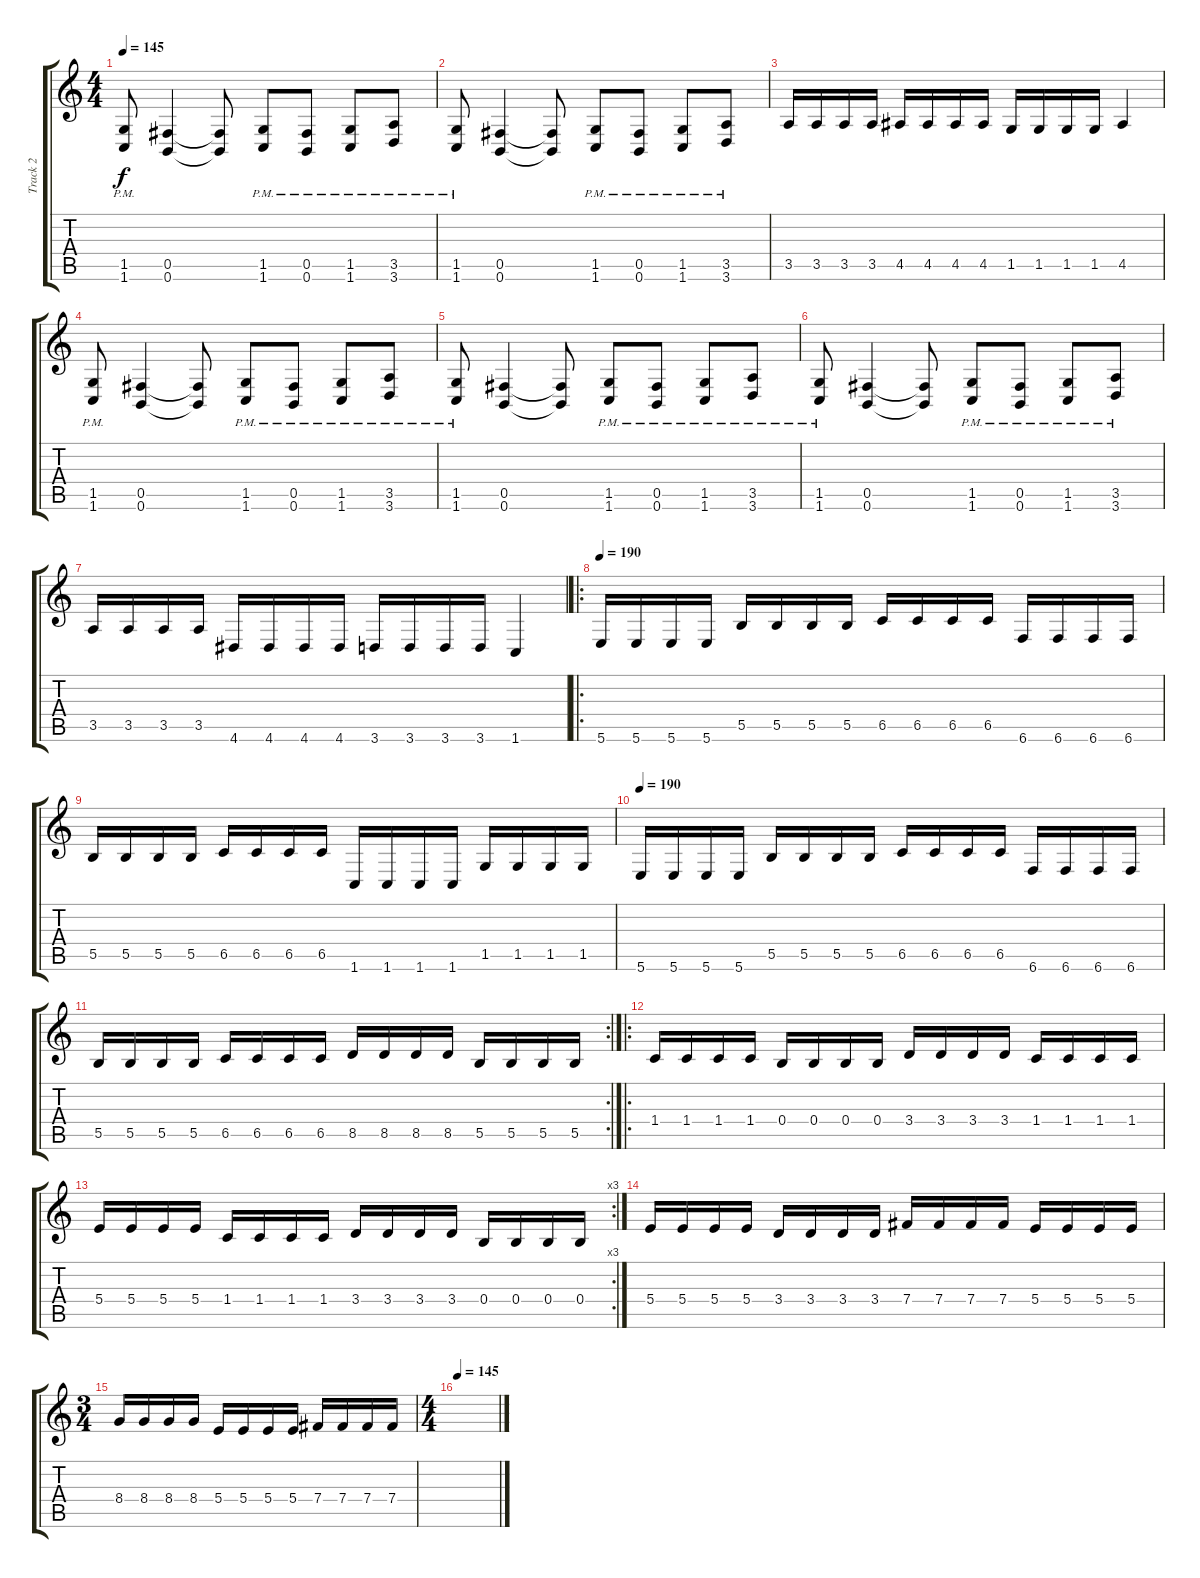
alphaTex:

\track ("Track 2" "Track 2") {instrument distortionguitar}
\staff {score tabs}
\tuning (Db4 Ab3 E3 B2 Gb2 B1) {hide}
\ts (4 4)
\tempo 145
\clef g2
\ks c
(1.5{pm} 1.6{pm}).8{dy f} (0.5 0.6).4 (0.5{t} 0.6{t}).8 (1.5{pm} 1.6{pm}).8 (0.5{pm} 0.6{pm}).8 (1.5{pm} 1.6{pm}).8 (3.5{pm} 3.6{pm}).8 |
(1.5{pm} 1.6{pm}).8 (0.5 0.6).4 (0.5{t} 0.6{t}).8 (1.5{pm} 1.6{pm}).8 (0.5{pm} 0.6{pm}).8 (1.5{pm} 1.6{pm}).8 (3.5{pm} 3.6{pm}).8 |
3.5.16{volume 13} 3.5.16 3.5.16 3.5.16 4.5.16 4.5.16 4.5.16 4.5.16 1.5.16 1.5.16 1.5.16 1.5.16 4.5.4 |
(1.5{pm} 1.6{pm}).8 (0.5 0.6).4 (0.5{t} 0.6{t}).8 (1.5{pm} 1.6{pm}).8 (0.5{pm} 0.6{pm}).8 (1.5{pm} 1.6{pm}).8 (3.5{pm} 3.6{pm}).8 |
(1.5{pm} 1.6{pm}).8 (0.5 0.6).4 (0.5{t} 0.6{t}).8 (1.5{pm} 1.6{pm}).8 (0.5{pm} 0.6{pm}).8 (1.5{pm} 1.6{pm}).8 (3.5{pm} 3.6{pm}).8 |
(1.5{pm} 1.6{pm}).8 (0.5 0.6).4 (0.5{t} 0.6{t}).8 (1.5{pm} 1.6{pm}).8 (0.5{pm} 0.6{pm}).8 (1.5{pm} 1.6{pm}).8 (3.5{pm} 3.6{pm}).8 |
3.5.16{volume 13} 3.5.16 3.5.16 3.5.16 4.6.16 4.6.16 4.6.16 4.6.16 3.6.16 3.6.16 3.6.16 3.6.16 1.6.4 |
\ro
\tempo 205
\tempo 190
5.6.16 5.6.16 5.6.16 5.6.16 5.5.16 5.5.16 5.5.16 5.5.16 6.5.16 6.5.16 6.5.16 6.5.16 6.6.16 6.6.16 6.6.16 6.6.16 |
5.5.16 5.5.16 5.5.16 5.5.16 6.5.16 6.5.16 6.5.16 6.5.16 1.6.16 1.6.16 1.6.16 1.6.16 1.5.16 1.5.16 1.5.16 1.5.16 |
\tempo 190
5.6.16 5.6.16 5.6.16 5.6.16 5.5.16 5.5.16 5.5.16 5.5.16 6.5.16 6.5.16 6.5.16 6.5.16 6.6.16 6.6.16 6.6.16 6.6.16 |
\rc 2
5.5.16 5.5.16 5.5.16 5.5.16 6.5.16 6.5.16 6.5.16 6.5.16 8.5.16 8.5.16 8.5.16 8.5.16 5.5.16 5.5.16 5.5.16 5.5.16 |
\ro
1.4.16 1.4.16 1.4.16 1.4.16 0.4.16 0.4.16 0.4.16 0.4.16 3.4.16 3.4.16 3.4.16 3.4.16 1.4.16 1.4.16 1.4.16 1.4.16 |
\rc 3
5.4.16 5.4.16 5.4.16 5.4.16 1.4.16 1.4.16 1.4.16 1.4.16 3.4.16 3.4.16 3.4.16 3.4.16 0.4.16 0.4.16 0.4.16 0.4.16 |
5.4.16 5.4.16 5.4.16 5.4.16 3.4.16 3.4.16 3.4.16 3.4.16 7.4.16 7.4.16 7.4.16 7.4.16 5.4.16 5.4.16 5.4.16 5.4.16 |
\ts (3 4)
8.4.16 8.4.16 8.4.16 8.4.16 5.4.16 5.4.16 5.4.16 5.4.16 7.4.16 7.4.16 7.4.16 7.4.16 |
\ts (4 4)
\tempo 145
